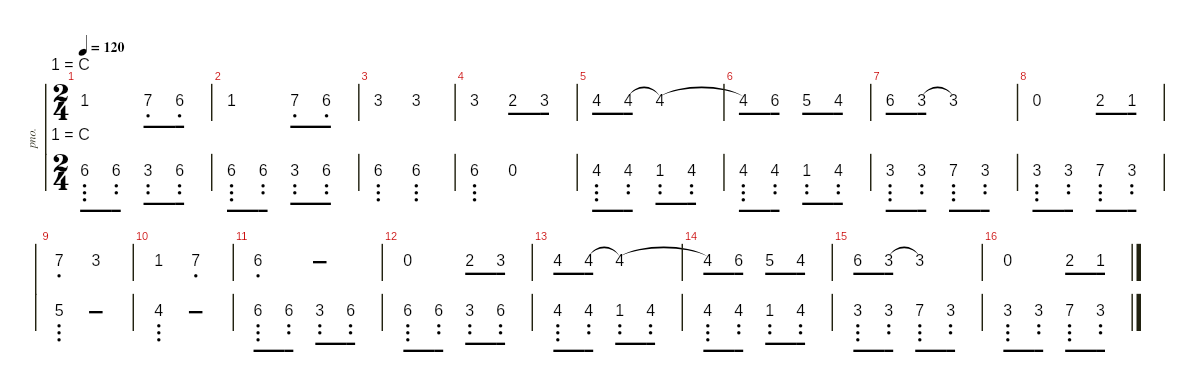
\hideDynamics
\bracketExtendMode nobrackets
\track ("Acoustic Piano" "pno.") {instrument acousticgrandpiano}
\staff {numbered}
\tuning (E4 B3 G3 D3 A2 E2)
\displaytranspose -12
\ts (2 4)
\tempo 120
\clef g2
\ks c
8.1.4{dy fff beam Up} 7.1.8{dy f beam Up} 5.1.8{beam Up} |
8.1.4{dy fff beam Up} 7.1.8{dy f beam Up} 5.1.8{beam Up} |
12.1.4{dy fff beam Up} 12.1.4{dy f beam Up} |
12.1.4{dy fff beam Up} 15.2.8{dy f beam Up} 12.1.8{beam Up} |
13.1.8{dy fff beam Up} 13.1.8{beam Up} 13.1{t}.4{beam Up} |
13.1{t}.8{beam Up} 17.1.8{beam Up} 15.1.8{dy f beam Up} 13.1.8{beam Up} |
17.1.8{dy fff beam Up} 12.1.8{beam Up} 12.1{t}.4{beam Up} |
r.4{beam Down} 10.1.8{dy f beam Up} 8.1.8{beam Up} |
7.1.4{dy fff beam Up} 12.1.4{dy f beam Up} |
8.1.4{dy fff beam Up} 7.1.4{dy f beam Up} |
5.1.2{dy fff beam Up} |
r.4{beam Down} 10.1.8{dy f beam Up} 12.1.8{dy fff beam Up} |
13.1.8{beam Up} 13.1.8{beam Up} 13.1{t}.4{beam Up} |
13.1{t}.8{beam Up} 17.1.8{beam Up} 15.1.8{dy f beam Up} 13.1.8{beam Up} |
17.1.8{dy fff beam Up} 12.1.8{beam Up} 12.1{t}.4{beam Up} |
r.4{beam Down} 10.1.8{dy f beam Up} 8.1.8{beam Up}
\staff {numbered}
\tuning (G2 D2 A1 E1 B0)
\clef f4
\ottava regular
\simile none
\ks c
0.3.8{dy f beam Up} 2.1.8{beam Up} 2.2.8{dy mp beam Up} 2.1.8{beam Up} |
0.3.8{dy f beam Up} 2.1.8{beam Up} 2.2.8{dy mp beam Up} 2.1.8{beam Up} |
0.3.4{dy f beam Up} 0.3.4{dy mp beam Up} |
0.3.4{dy f beam Up} r.4{beam Down} |
1.4.8{beam Up} 3.2.8{beam Up} 3.3.8{dy mp beam Up} 3.2.8{beam Up} |
1.4.8{dy f beam Up} 3.2.8{beam Up} 3.3.8{dy mp beam Up} 3.2.8{beam Up} |
0.4.8{dy f beam Up} 2.2.8{beam Up} 2.3.8{dy mp beam Up} 2.2.8{beam Up} |
0.4.8{dy f beam Up} 2.2.8{beam Up} 2.3.8{dy mp beam Up} 2.2.8{beam Up} |
(3.4 0.1).2{dy f beam Up} |
(1.4 3.3).2{beam Up} |
0.3.8{beam Up} 2.1.8{beam Up} 2.2.8{dy mp beam Up} 2.1.8{beam Up} |
0.3.8{dy f beam Up} 2.1.8{beam Up} 2.2.8{dy mp beam Up} 2.1.8{beam Up} |
1.4.8{dy f beam Up} 3.2.8{beam Up} 3.3.8{dy mp beam Up} 3.2.8{beam Up} |
1.4.8{dy f beam Up} 3.2.8{beam Up} 3.3.8{dy mp beam Up} 3.2.8{beam Up} |
0.4.8{dy f beam Up} 2.2.8{beam Up} 2.3.8{dy mp beam Up} 2.2.8{beam Up} |
0.4.8{dy f beam Up} 2.2.8{beam Up} 2.3.8{dy mp beam Up} 2.2.8{beam Up}
